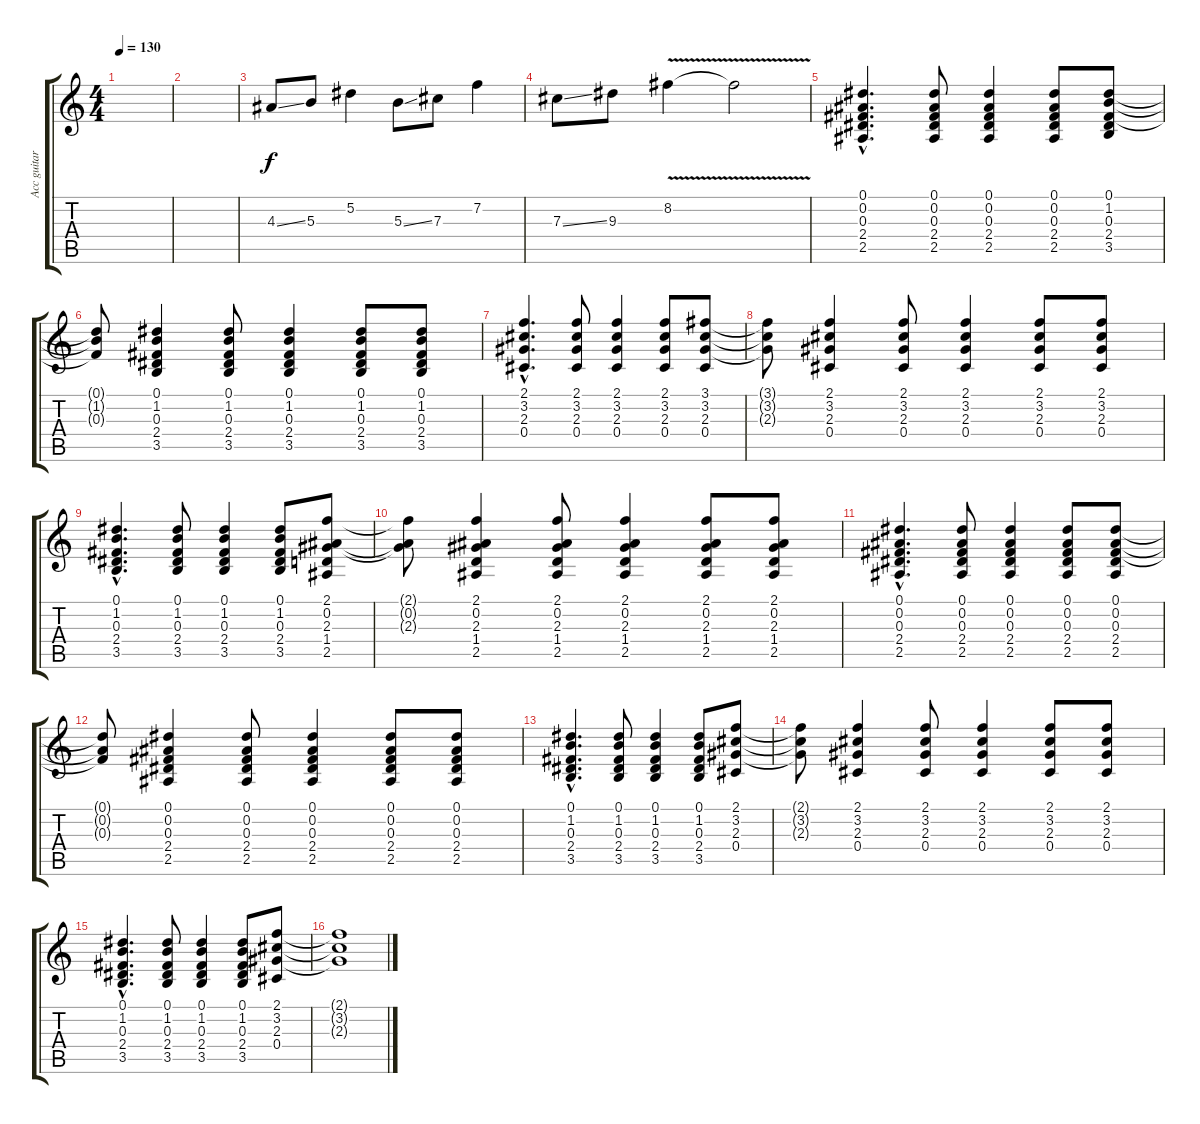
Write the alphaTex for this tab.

\track ("Acc guitar" "Acc guitar") {instrument acousticguitarsteel}
\staff {score tabs}
\tuning (Eb4 Bb3 Gb3 Db3 Ab2 Eb2) {hide}
\ts (4 4)
\tempo 130
\clef g2
\ks c
|
|
4.3{ss}.8 5.3.8 5.2.4 5.3{ss}.8 7.3.8 7.2.4 |
7.3{ss}.8 9.3.8 8.2{v}.4 8.2{t}.2 |
(0.1{hac} 0.2{hac} 0.3{hac} 2.4{hac} 2.5{hac}).4{d} (0.1 0.2 0.3 2.4 2.5).8 (0.1 0.2 0.3 2.4 2.5).4 (0.1 0.2 0.3 2.4 2.5).8 (0.1 1.2 0.3 2.4 3.5).8 |
(0.1{t} 1.2{t} 0.3{t}).8 (0.1 1.2 0.3 2.4 3.5).4 (0.1 1.2 0.3 2.4 3.5).8 (0.1 1.2 0.3 2.4 3.5).4 (0.1 1.2 0.3 2.4 3.5).8 (0.1 1.2 0.3 2.4 3.5).8 |
(2.1{hac} 3.2{hac} 2.3{hac} 0.4{hac}).4{d} (2.1 3.2 2.3 0.4).8 (2.1 3.2 2.3 0.4).4 (2.1 3.2 2.3 0.4).8 (3.1 3.2 2.3 0.4).8 |
(3.1{t} 3.2{t} 2.3{t}).8 (2.1 3.2 2.3 0.4).4 (2.1 3.2 2.3 0.4).8 (2.1 3.2 2.3 0.4).4 (2.1 3.2 2.3 0.4).8 (2.1 3.2 2.3 0.4).8 |
(0.1{hac} 1.2{hac} 0.3{hac} 2.4{hac} 3.5{hac}).4{d} (0.1 1.2 0.3 2.4 3.5).8 (0.1 1.2 0.3 2.4 3.5).4 (0.1 1.2 0.3 2.4 3.5).8 (2.1 0.2 2.3 1.4 2.5).8 |
(2.1{t} 0.2{t} 2.3{t}).8 (2.1 0.2 2.3 1.4 2.5).4 (2.1 0.2 2.3 1.4 2.5).8 (2.1 0.2 2.3 1.4 2.5).4 (2.1 0.2 2.3 1.4 2.5).8 (2.1 0.2 2.3 1.4 2.5).8 |
(0.1{hac} 0.2{hac} 0.3{hac} 2.4{hac} 2.5{hac}).4{d} (0.1 0.2 0.3 2.4 2.5).8 (0.1 0.2 0.3 2.4 2.5).4 (0.1 0.2 0.3 2.4 2.5).8 (0.1 0.2 0.3 2.4 2.5).8 |
(0.1{t} 0.2{t} 0.3{t}).8 (0.1 0.2 0.3 2.4 2.5).4 (0.1 0.2 0.3 2.4 2.5).8 (0.1 0.2 0.3 2.4 2.5).4 (0.1 0.2 0.3 2.4 2.5).8 (0.1 0.2 0.3 2.4 2.5).8 |
(0.1{hac} 1.2{hac} 0.3{hac} 2.4{hac} 3.5{hac}).4{d} (0.1 1.2 0.3 2.4 3.5).8 (0.1 1.2 0.3 2.4 3.5).4 (0.1 1.2 0.3 2.4 3.5).8 (2.1 3.2 2.3 0.4).8 |
(2.1{t} 3.2{t} 2.3{t}).8 (2.1 3.2 2.3 0.4).4 (2.1 3.2 2.3 0.4).8 (2.1 3.2 2.3 0.4).4 (2.1 3.2 2.3 0.4).8 (2.1 3.2 2.3 0.4).8 |
(0.1{hac} 1.2{hac} 0.3{hac} 2.4{hac} 3.5{hac}).4{d} (0.1 1.2 0.3 2.4 3.5).8 (0.1 1.2 0.3 2.4 3.5).4 (0.1 1.2 0.3 2.4 3.5).8 (2.1 3.2 2.3 0.4).8 |
(2.1{t} 3.2{t} 2.3{t}).1
